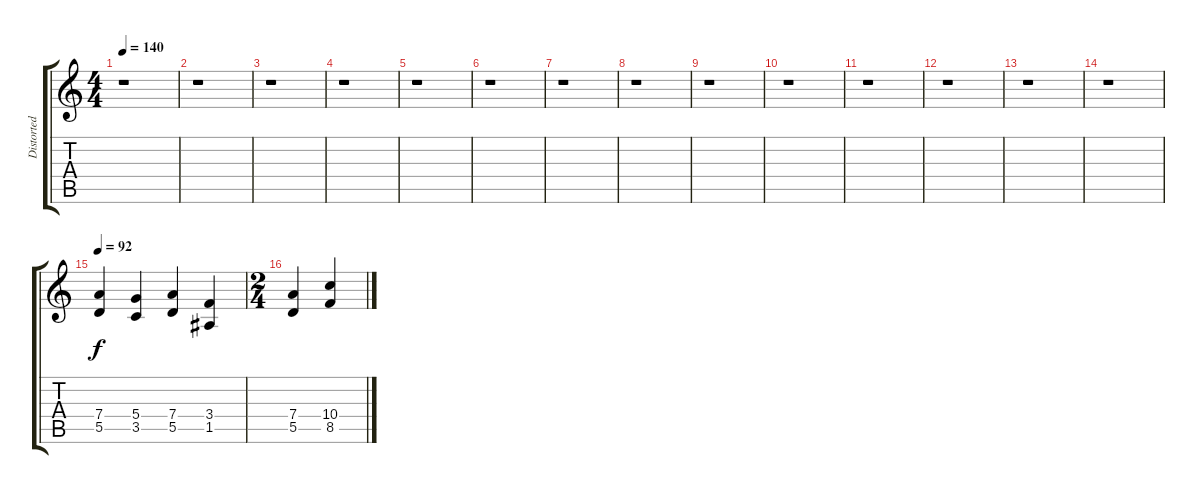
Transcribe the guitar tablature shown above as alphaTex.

\track ("Distorted Guitar 1" "Distorted ") {instrument distortionguitar}
\staff {score tabs}
\tuning (E4 B3 G3 D3 A2 E2) {hide}
\ts (4 4)
\tempo 140
\clef g2
\ks c
r.1{dy f} |
r.1 |
r.1 |
r.1 |
r.1 |
r.1 |
r.1 |
r.1 |
r.1 |
r.1 |
r.1 |
r.1 |
r.1 |
r.1 |
\tempo 92
(7.4 5.5).4 (5.4 3.5).4 (7.4 5.5).4 (3.4 1.5).4 |
\ts (2 4)
(7.4 5.5).4 (10.4 8.5).4
